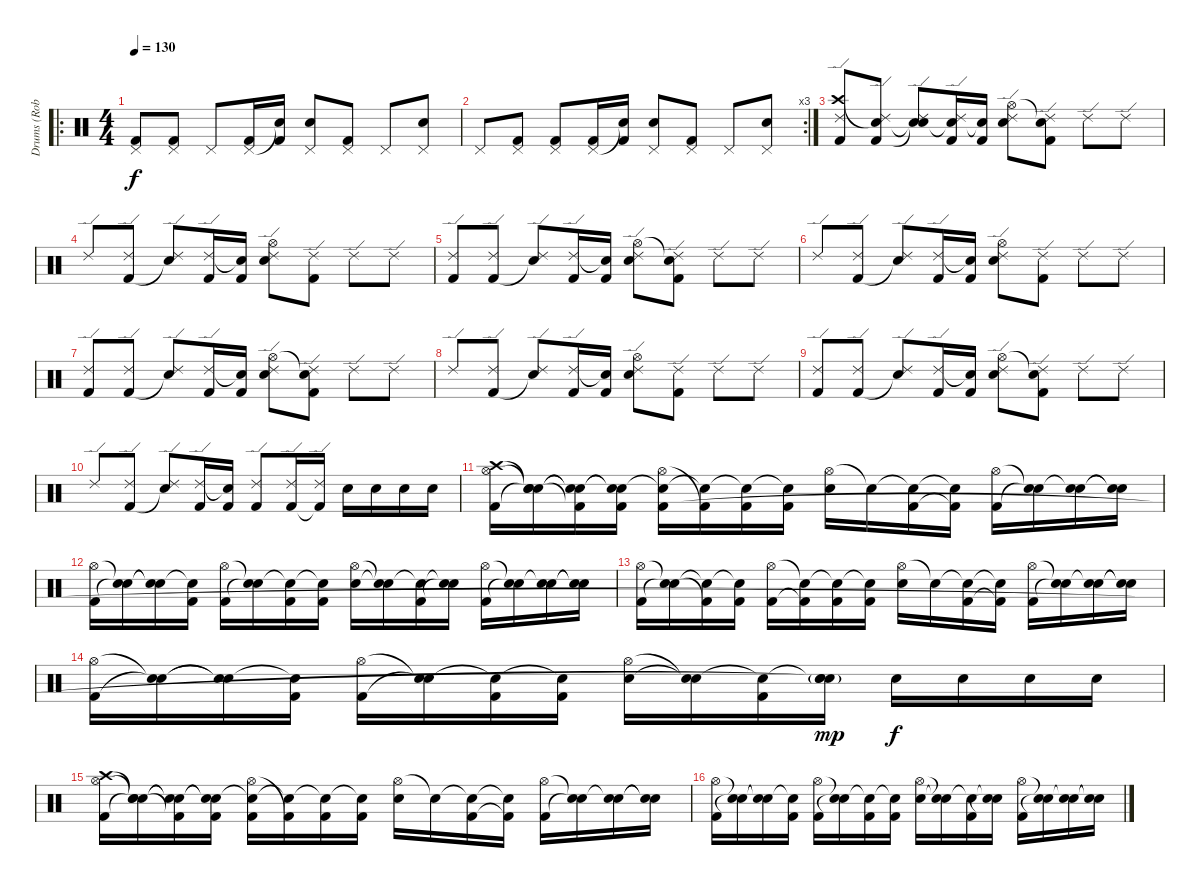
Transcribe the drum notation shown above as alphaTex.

\track ("Drums (Rob Bourdon)" "Drums (Rob") {instrument percussion}
\staff {score}
\articulation defaults
\ro
\ts (4 4)
\tempo 130
\clef neutral
\ks c
("Pedal Hi-Hat (hit)" "Kick (hit) 2").8{dy f} ("Pedal Hi-Hat (hit)" "Kick (hit) 2").8 "Pedal Hi-Hat (hit)".8 ("Pedal Hi-Hat (hit)" "Kick (hit) 2").16 ("Snare (hit)"{t} "Kick (hit) 2").16 ("Pedal Hi-Hat (hit)" "Electric Snare (hit)").8 ("Pedal Hi-Hat (hit)" "Kick (hit) 2").8 "Pedal Hi-Hat (hit)".8 ("Pedal Hi-Hat (hit)" "Electric Snare (hit)").8 |
\rc 3 "Pedal Hi-Hat (hit)".8
("Pedal Hi-Hat (hit)" "Kick (hit) 2").8 ("Pedal Hi-Hat (hit)" "Kick (hit) 2").8 ("Pedal Hi-Hat (hit)" "Kick (hit) 2").16 ("Snare (hit)"{t} "Kick (hit) 2").16 ("Pedal Hi-Hat (hit)" "Electric Snare (hit)").8 ("Pedal Hi-Hat (hit)" "Kick (hit) 2").8 "Pedal Hi-Hat (hit)".8 ("Pedal Hi-Hat (hit)" "Electric Snare (hit)").8 |
("Crash high (hit)" "Ride (edge) 2" "Kick (hit) 2").8 ("Snare (hit)"{t} "Ride (edge) 2" "Kick (hit) 2").8 ("Snare (hit)"{t} "Ride (edge) 2" "Snare (hit)"{t}).8 ("Snare (hit)"{t} "Ride (edge) 2" "Kick (hit) 2").16 ("Snare (hit)"{t} "Kick (hit) 2").16 ("Ride (edge) 2" "Hi-Hat (open)" "Electric Snare (hit)").8 ("Ride (edge) 2" "Snare (hit)"{t} "Kick (hit) 2").8 "Ride (edge) 2".8 "Ride (edge) 2".8 |
"Ride (edge) 2".8 ("Ride (edge) 2" "Kick (hit) 2").8 ("Ride (edge) 2" "Snare (hit)"{t}).8 ("Ride (edge) 2" "Kick (hit) 2").16 ("Snare (hit)"{t} "Kick (hit) 2").16 ("Ride (edge) 2" "Hi-Hat (open)" "Electric Snare (hit)").8 ("Ride (edge) 2" "Kick (hit) 2").8 "Ride (edge) 2".8 "Ride (edge) 2".8 |
("Ride (edge) 2" "Kick (hit) 2").8 ("Ride (edge) 2" "Kick (hit) 2").8 ("Ride (edge) 2" "Snare (hit)"{t}).8 ("Ride (edge) 2" "Kick (hit) 2").16 ("Snare (hit)"{t} "Kick (hit) 2").16 ("Ride (edge) 2" "Hi-Hat (open)" "Electric Snare (hit)").8 ("Ride (edge) 2" "Snare (hit)"{t} "Kick (hit) 2").8 "Ride (edge) 2".8 "Ride (edge) 2".8 |
"Ride (edge) 2".8 ("Ride (edge) 2" "Kick (hit) 2").8 ("Ride (edge) 2" "Snare (hit)"{t}).8 ("Ride (edge) 2" "Kick (hit) 2").16 ("Snare (hit)"{t} "Kick (hit) 2").16 ("Ride (edge) 2" "Hi-Hat (open)" "Electric Snare (hit)").8 ("Ride (edge) 2" "Kick (hit) 2").8 "Ride (edge) 2".8 "Ride (edge) 2".8 |
("Ride (edge) 2" "Kick (hit) 2").8 ("Ride (edge) 2" "Kick (hit) 2").8 ("Ride (edge) 2" "Snare (hit)"{t}).8 ("Ride (edge) 2" "Kick (hit) 2").16 ("Snare (hit)"{t} "Kick (hit) 2").16 ("Ride (edge) 2" "Hi-Hat (open)" "Electric Snare (hit)").8 ("Ride (edge) 2" "Snare (hit)"{t} "Kick (hit) 2").8 "Ride (edge) 2".8 "Ride (edge) 2".8 |
"Ride (edge) 2".8 ("Ride (edge) 2" "Kick (hit) 2").8 ("Ride (edge) 2" "Snare (hit)"{t}).8 ("Ride (edge) 2" "Kick (hit) 2").16 ("Snare (hit)"{t} "Kick (hit) 2").16 ("Ride (edge) 2" "Hi-Hat (open)" "Electric Snare (hit)").8 ("Ride (edge) 2" "Kick (hit) 2").8 "Ride (edge) 2".8 "Ride (edge) 2".8 |
("Ride (edge) 2" "Kick (hit) 2").8 ("Ride (edge) 2" "Kick (hit) 2").8 ("Ride (edge) 2" "Snare (hit)"{t}).8 ("Ride (edge) 2" "Kick (hit) 2").16 ("Snare (hit)"{t} "Kick (hit) 2").16 ("Ride (edge) 2" "Hi-Hat (open)" "Electric Snare (hit)").8 ("Ride (edge) 2" "Snare (hit)"{t} "Kick (hit) 2").8 "Ride (edge) 2".8 "Ride (edge) 2".8 |
"Ride (edge) 2".8 ("Ride (edge) 2" "Kick (hit) 2").8 ("Ride (edge) 2" "Snare (hit)"{t}).8 ("Ride (edge) 2" "Kick (hit) 2").16 ("Snare (hit)"{t} "Kick (hit) 2").16 ("Ride (edge) 2" "Kick (hit) 2").8 ("Ride (edge) 2" "Kick (hit) 2").16 ("Ride (edge) 2" "Kick (hit) 2"{t}).16 "Electric Snare (hit)".16 "Electric Snare (hit)".16 "Electric Snare (hit)".16 "Electric Snare (hit)".16 |
("Crash high (hit)" "Hi-Hat (open)" "Kick (hit) 2").16 ("Snare (hit)"{t} "Snare (hit)"{t} "Snare (hit)"{t}).16 ("Snare (hit)"{t} "Snare (hit)"{t} "Kick (hit) 2"{t}).16 ("Snare (hit)"{t} "Snare (hit)"{t} "Kick (hit) 2").16 ("Snare (hit)"{t} "Hi-Hat (open)" "Kick (hit) 2").16 ("Snare (hit)"{t} "Kick (hit) 2"{t}).16 ("Snare (hit)"{t} "Kick (hit) 2").16 ("Snare (hit)"{t} "Kick (hit) 2").16 ("Hi-Hat (open)" "Electric Snare (hit)").16 "Snare (hit)"{t}.16 ("Snare (hit)"{t} "Kick (hit) 2").16 ("Snare (hit)"{t} "Kick (hit) 2"{t}).16 ("Hi-Hat (open)" "Kick (hit) 2").16 ("Snare (hit)"{t} "Snare (hit)"{t}).16 ("Snare (hit)"{t} "Electric Snare (hit)").16 ("Snare (hit)"{t} "Snare (hit)"{t}).16 |
("Hi-Hat (open)" "Kick (hit) 2").16 ("Snare (hit)"{t} "Snare (hit)"{t}).16 ("Snare (hit)"{t} "Snare (hit)"{t}).16 ("Snare (hit)"{t} "Kick (hit) 2").16 ("Hi-Hat (open)" "Kick (hit) 2").16 ("Snare (hit)"{t} "Snare (hit)"{t}).16 ("Snare (hit)"{t} "Kick (hit) 2").16 ("Snare (hit)"{t} "Kick (hit) 2").16 ("Hi-Hat (open)" "Electric Snare (hit)").16 ("Snare (hit)"{t} "Snare (hit)"{t}).16 ("Snare (hit)"{t} "Kick (hit) 2").16 ("Snare (hit)"{t} "Snare (hit)"{t}).16 ("Hi-Hat (open)" "Kick (hit) 2").16 ("Snare (hit)"{t} "Snare (hit)"{t}).16 ("Snare (hit)"{t} "Electric Snare (hit)").16 ("Snare (hit)"{t} "Snare (hit)"{t}).16 |
("Hi-Hat (open)" "Kick (hit) 2").16 ("Snare (hit)"{t} "Snare (hit)"{t}).16 ("Snare (hit)"{t} "Kick (hit) 2"{t}).16 ("Snare (hit)"{t} "Kick (hit) 2").16 ("Hi-Hat (open)" "Kick (hit) 2").16 ("Snare (hit)"{t} "Kick (hit) 2"{t}).16 ("Snare (hit)"{t} "Kick (hit) 2").16 ("Snare (hit)"{t} "Kick (hit) 2").16 ("Hi-Hat (open)" "Electric Snare (hit)").16 "Snare (hit)"{t}.16 ("Snare (hit)"{t} "Kick (hit) 2").16 ("Snare (hit)"{t} "Kick (hit) 2"{t}).16 ("Hi-Hat (open)" "Kick (hit) 2").16 ("Snare (hit)"{t} "Snare (hit)"{t}).16 ("Snare (hit)"{t} "Electric Snare (hit)").16 ("Snare (hit)"{t} "Snare (hit)"{t}).16 |
("Hi-Hat (open)" "Kick (hit) 2").16 ("Snare (hit)"{t} "Snare (hit)"{t}).16 ("Snare (hit)"{t} "Snare (hit)"{t}).16 ("Snare (hit)"{t} "Kick (hit) 2").16 ("Hi-Hat (open)" "Kick (hit) 2").16 ("Snare (hit)"{t} "Snare (hit)"{t}).16 ("Snare (hit)"{t} "Kick (hit) 2").16 ("Snare (hit)"{t} "Kick (hit) 2").16 ("Hi-Hat (open)" "Electric Snare (hit)").16 ("Snare (hit)"{t} "Snare (hit)"{t}).16 ("Snare (hit)"{t} "Kick (hit) 2").16 ("Snare (hit)"{t} "Electric Snare (hit)"{g} "Snare (hit)"{t}).16{dy mp} "Electric Snare (hit)".16{dy f} "Electric Snare (hit)".16 "Electric Snare (hit)".16 "Electric Snare (hit)".16 |
("Crash high (hit)" "Hi-Hat (open)" "Kick (hit) 2").16 ("Snare (hit)"{t} "Snare (hit)"{t} "Snare (hit)"{t}).16 ("Snare (hit)"{t} "Snare (hit)"{t} "Kick (hit) 2"{t}).16 ("Snare (hit)"{t} "Snare (hit)"{t} "Kick (hit) 2").16 ("Snare (hit)"{t} "Hi-Hat (open)" "Kick (hit) 2").16 ("Snare (hit)"{t} "Kick (hit) 2"{t}).16 ("Snare (hit)"{t} "Kick (hit) 2").16 ("Snare (hit)"{t} "Kick (hit) 2").16 ("Hi-Hat (open)" "Electric Snare (hit)").16 "Snare (hit)"{t}.16 ("Snare (hit)"{t} "Kick (hit) 2").16 ("Snare (hit)"{t} "Kick (hit) 2"{t}).16 ("Hi-Hat (open)" "Kick (hit) 2").16 ("Snare (hit)"{t} "Snare (hit)"{t}).16 ("Snare (hit)"{t} "Electric Snare (hit)").16 ("Snare (hit)"{t} "Snare (hit)"{t}).16 |
("Hi-Hat (open)" "Kick (hit) 2").16 ("Snare (hit)"{t} "Snare (hit)"{t}).16 ("Snare (hit)"{t} "Snare (hit)"{t}).16 ("Snare (hit)"{t} "Kick (hit) 2").16 ("Hi-Hat (open)" "Kick (hit) 2").16 ("Snare (hit)"{t} "Snare (hit)"{t}).16 ("Snare (hit)"{t} "Kick (hit) 2").16 ("Snare (hit)"{t} "Kick (hit) 2").16 ("Hi-Hat (open)" "Electric Snare (hit)").16 ("Snare (hit)"{t} "Snare (hit)"{t}).16 ("Snare (hit)"{t} "Kick (hit) 2").16 ("Snare (hit)"{t} "Snare (hit)"{t}).16 ("Hi-Hat (open)" "Kick (hit) 2").16 ("Snare (hit)"{t} "Snare (hit)"{t}).16 ("Snare (hit)"{t} "Electric Snare (hit)").16 ("Snare (hit)"{t} "Snare (hit)"{t}).16
